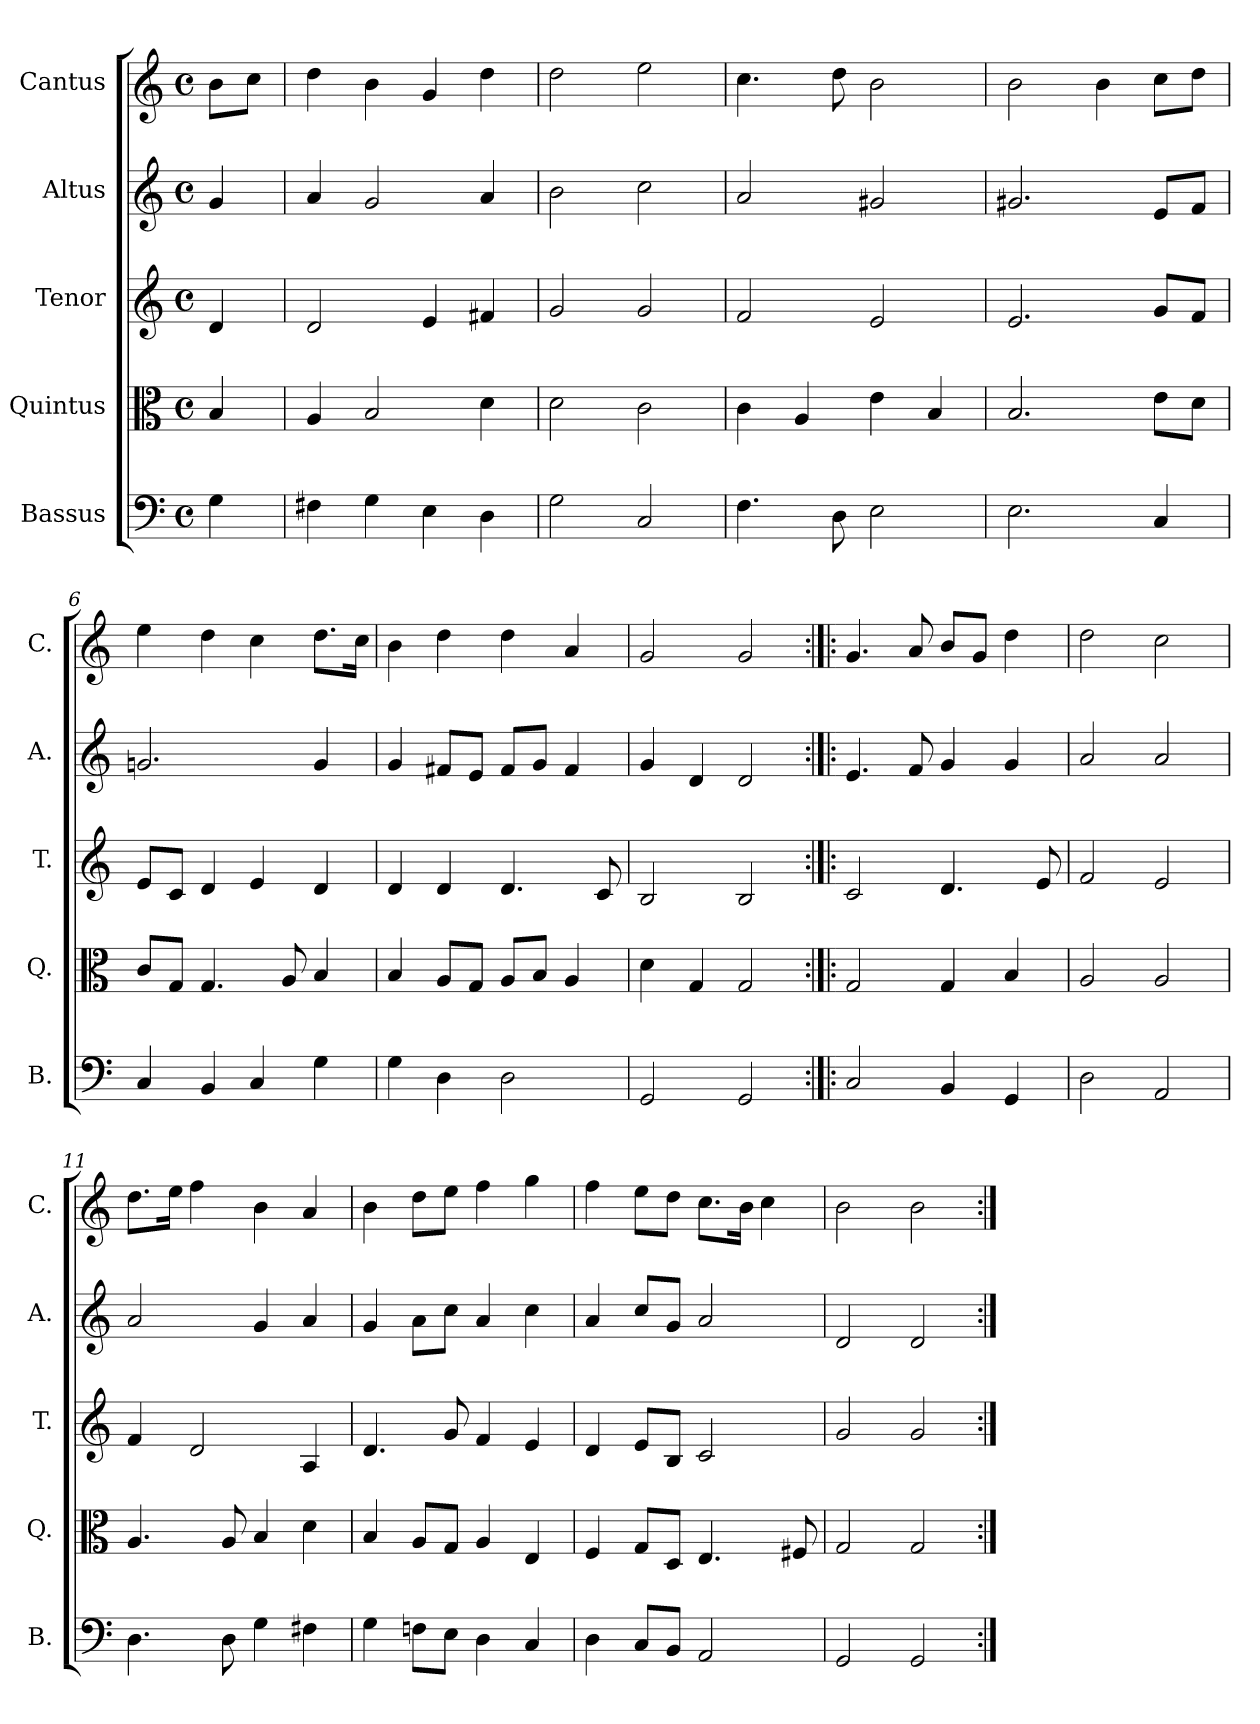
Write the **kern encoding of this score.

**kern	**kern	**kern	**kern	**kern
*part5	*part4	*part3	*part2	*part1
*staff5	*staff4	*staff3	*staff2	*staff1
*I"Bassus	*I"Quintus	*I"Tenor	*I"Altus	*I"Cantus
*I'B.	*I'Q.	*I'T.	*I'A.	*I'C.
*clefF4	*clefC3	*clefG2	*clefG2	*clefG2
*k[]	*k[]	*k[]	*k[]	*k[]
*M4/4	*M4/4	*M4/4	*M4/4	*M4/4
*met(c)	*met(c)	*met(c)	*met(c)	*met(c)
=1	=1	=1	=1	=1
4G\	4B/	4d/	4g/	8b\L
.	.	.	.	8cc\J
=2	=2	=2	=2	=2
4F#X\	4A/	2d/	4a/	4dd\
4G\	2B/	.	2g/	4b\
4E\	.	4e/	.	4g/
4D\	4d\	4f#X/	4a/	4dd\
=3	=3	=3	=3	=3
2G\	2d\	2g/	2b\	2dd\
2C/	2c\	2g/	2cc\	2ee\
=4	=4	=4	=4	=4
4.F\	4c\	2f/	2a/	4.cc\
.	4A/	.	.	.
8D\	.	.	.	8dd\
2E\	4e\	2e/	2g#X/	2b\
.	4B/	.	.	.
=5	=5	=5	=5	=5
2.E\	2.B/	2.e/	2.g#X/	2b\
.	.	.	.	4b\
4C/	8e\L	8g/L	8e/L	8cc\L
.	8d\J	8f/J	8f/J	8dd\J
=6	=6	=6	=6	=6
4C/	8c/L	8e/L	2.gn/	4ee\
.	8G/J	8c/J	.	.
4BB/	4.G/	4d/	.	4dd\
4C/	.	4e/	.	4cc\
.	8A/	.	.	.
4G\	4B/	4d/	4g/	8.dd\L
.	.	.	.	16cc\Jk
=7	=7	=7	=7	=7
4G\	4B/	4d/	4g/	4b\
4D\	8A/L	4d/	8f#X/L	4dd\
.	8G/J	.	8e/J	.
2D\	8A/L	4.d/	8f#/L	4dd\
.	8B/J	.	8g/J	.
.	4A/	.	4f#/	4a/
.	.	8c/	.	.
!!LO:LB:g=z
=8	=8	=8	=8	=8
2GG/	4d\	2B/	4g/	2g/
.	4G/	.	4d/	.
2GG/	2G/	2B/	2d/	2g/
=9:|!|:	=9:|!|:	=9:|!|:	=9:|!|:	=9:|!|:
2C/	2G/	2c/	4.e/	4.g/
.	.	.	8f/	8a/
4BB/	4G/	4.d/	4g/	8b/L
.	.	.	.	8g/J
4GG/	4B/	.	4g/	4dd\
.	.	8e/	.	.
=10	=10	=10	=10	=10
2D\	2A/	2f/	2a/	2dd\
2AA/	2A/	2e/	2a/	2cc\
=11	=11	=11	=11	=11
4.D\	4.A/	4f/	2a/	8.dd\L
.	.	.	.	16ee\Jk
.	.	2d/	.	4ff\
8D\	8A/	.	.	.
4G\	4B/	.	4g/	4b\
4F#X\	4d\	4A/	4a/	4a/
=12	=12	=12	=12	=12
4G\	4B/	4.d/	4g/	4b\
8Fn\L	8A/L	.	8a\L	8dd\L
8E\J	8G/J	8g/	8cc\J	8ee\J
4D\	4A/	4f/	4a/	4ff\
4C/	4E/	4e/	4cc\	4gg\
=13	=13	=13	=13	=13
4D\	4F/	4d/	4a/	4ff\
8C/L	8G/L	8e/L	8cc/L	8ee\L
8BB/J	8D/J	8B/J	8g/J	8dd\J
2AA/	4.E/	2c/	2a/	8.cc\L
.	.	.	.	16b\Jk
.	.	.	.	4cc\
.	8F#X/	.	.	.
=14	=14	=14	=14	=14
2GG/	2G/	2g/	2d/	2b\
2GG/	2G/	2g/	2d/	2b\
=:|!	=:|!	=:|!	=:|!	=:|!
*-	*-	*-	*-	*-
